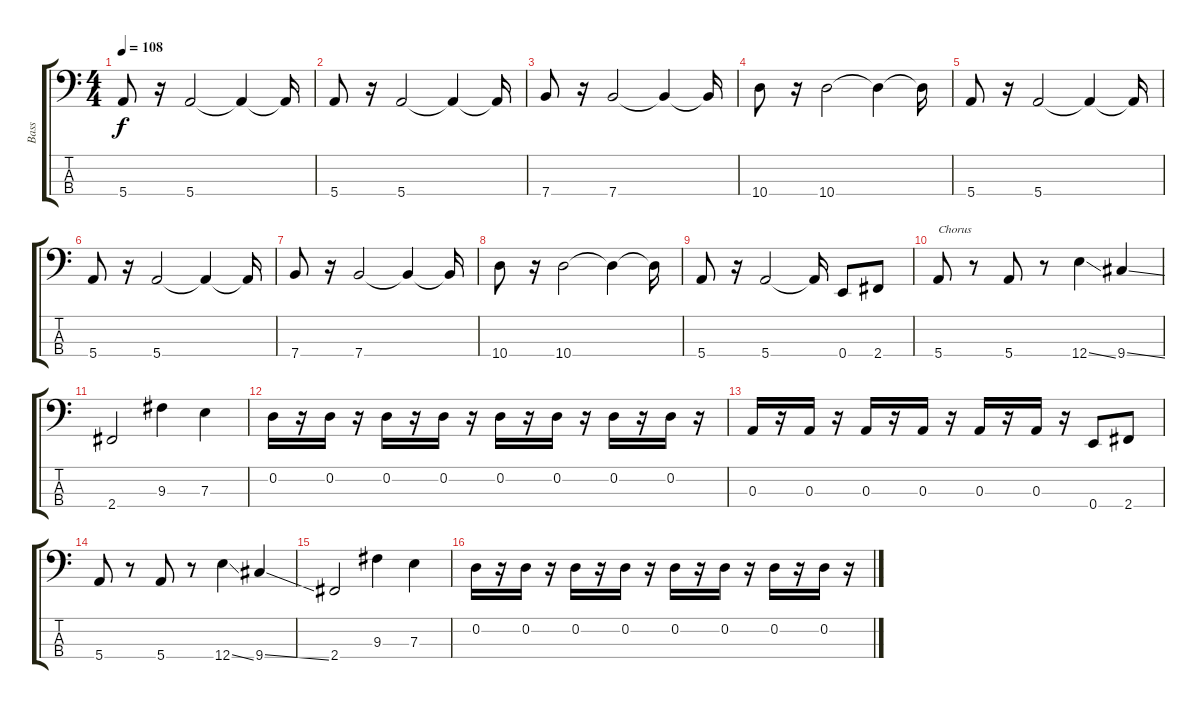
\track ("Bass" "Bass") {instrument electricbassfinger}
\staff {score tabs}
\tuning (G2 D2 A1 E1) {hide}
\ts (4 4)
\tempo 108
\clef f4
\ks c
5.4.8{dy f} r.16 5.4.2 5.4{t}.4 5.4{t}.16 |
5.4.8 r.16 5.4.2 5.4{t}.4 5.4{t}.16 |
7.4.8 r.16 7.4.2 7.4{t}.4 7.4{t}.16 |
10.4.8 r.16 10.4.2 10.4{t}.4 10.4{t}.16 |
5.4.8 r.16 5.4.2 5.4{t}.4 5.4{t}.16 |
5.4.8 r.16 5.4.2 5.4{t}.4 5.4{t}.16 |
7.4.8 r.16 7.4.2 7.4{t}.4 7.4{t}.16 |
10.4.8 r.16 10.4.2 10.4{t}.4 10.4{t}.16 |
5.4.8 r.16 5.4.2 5.4{t}.16 0.4.8 2.4.8 |
5.4.8{txt "Chorus"} r.8 5.4.8 r.8 12.4{ss}.4 9.4{ss}.4 |
2.4.2 9.3.4 7.3.4 |
0.2.16 r.16 0.2.16 r.16 0.2.16 r.16 0.2.16 r.16 0.2.16 r.16 0.2.16 r.16 0.2.16 r.16 0.2.16 r.16 |
0.3.16 r.16 0.3.16 r.16 0.3.16 r.16 0.3.16 r.16 0.3.16 r.16 0.3.16 r.16 0.4.8 2.4.8 |
5.4.8 r.8 5.4.8 r.8 12.4{ss}.4 9.4{ss}.4 |
2.4.2 9.3.4 7.3.4 |
0.2.16 r.16 0.2.16 r.16 0.2.16 r.16 0.2.16 r.16 0.2.16 r.16 0.2.16 r.16 0.2.16 r.16 0.2.16 r.16
